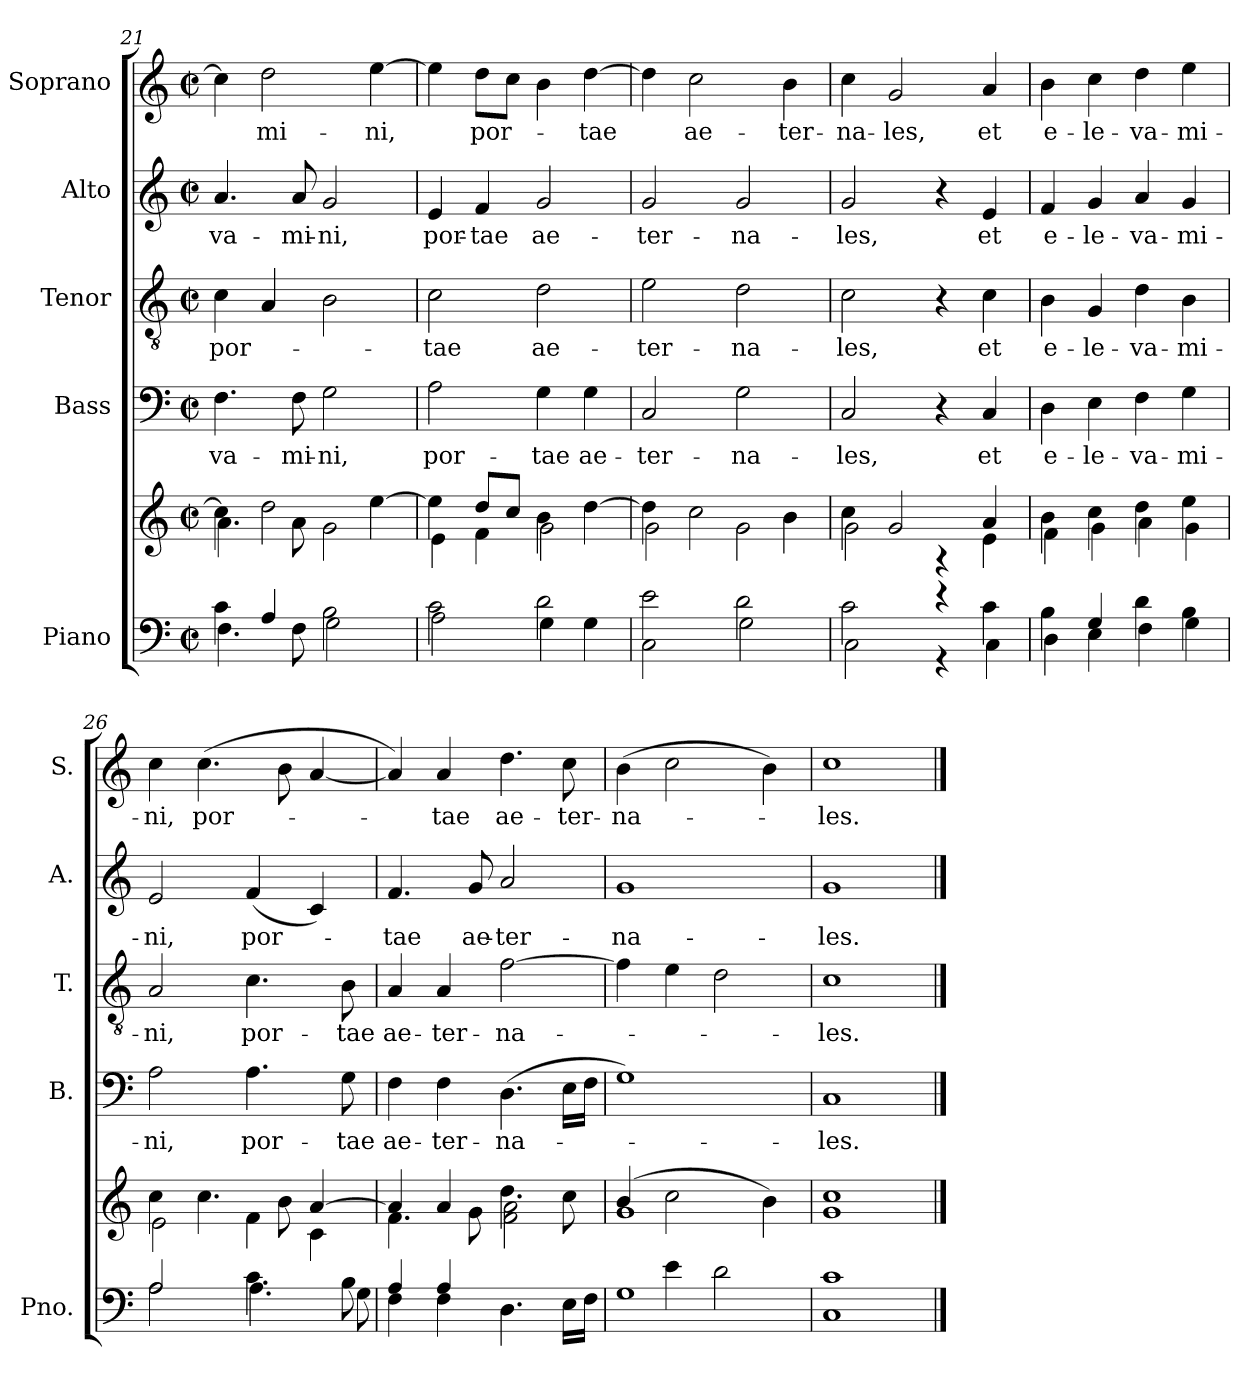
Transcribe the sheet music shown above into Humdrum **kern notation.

**kern	**kern	**kern	**text	**kern	**text	**kern	**text	**kern	**text
*part5	*part5	*part4	*part4	*part3	*part3	*part2	*part2	*part1	*part1
*staff6	*staff5	*staff4	*staff4	*staff3	*staff3	*staff2	*staff2	*staff1	*staff1
*I"Piano	*	*I"Bass	*	*I"Tenor	*	*I"Alto	*	*I"Soprano	*
*I'Pno.	*	*I'B.	*	*I'T.	*	*I'A.	*	*I'S.	*
*clefF4	*clefG2	*clefF4	*	*clefGv2	*	*clefG2	*	*clefG2	*
*k[]	*k[]	*k[]	*	*k[]	*	*k[]	*	*k[]	*
*M2/2	*M2/2	*M2/2	*	*M2/2	*	*M2/2	*	*M2/2	*
*met(c|)	*met(c|)	*met(c|)	*	*met(c|)	*	*met(c|)	*	*met(c|)	*
=21	=21	=21	=21	=21	=21	=21	=21	=21	=21
*^	*^	*	*	*	*	*	*	*	*
!	!	!	!	!	!LO:LY:b	!	!LO:LY:b	!	!LO:LY:b	!	!
4c\	4.F\	4cc\]	4.a\	4.F\	-va-	4c\	por-	4.a/	-va-	4cc\]	.
!	!	!	!	!	!	!	!	!	!	!	!LO:LY:b
4A/	.	2dd\	.	.	.	4A/	.	.	.	2dd\	-mi-
!	!	!	!	!	!LO:LY:b	!	!	!	!LO:LY:b	!	!
.	8F\	.	8a\	8F\	-mi-	.	.	8a/	-mi-	.	.
!	!	!	!	!	!LO:LY:b	!	!	!	!LO:LY:b	!	!
2B\	2G\	.	2g\	2G\	-ni,	2B\	.	2g/	-ni,	.	.
!	!	!	!	!	!	!	!	!	!	!	!LO:LY:b
.	.	[4ee\	.	.	.	.	.	.	.	[4ee\	-ni,
=22	=22	=22	=22	=22	=22	=22	=22	=22	=22	=22	=22
!	!	!	!	!	!LO:LY:b	!	!LO:LY:b	!	!LO:LY:b	!	!
2c\	2A\	4ee\]	4e\	2A\	por-	2c\	-tae	4e/	por-	4ee\]	.
!	!	!	!	!	!	!	!	!	!LO:LY:b	!	!LO:LY:b
.	.	8dd/L	4f\	.	.	.	.	4f/	-tae	8dd\L	por-
.	.	8cc/J	.	.	.	.	.	.	.	8cc\J	.
!	!	!	!	!	!LO:LY:b	!	!LO:LY:b	!	!LO:LY:b	!	!
2d\	4G\	4b\	2g\	4G\	-tae	2d\	ae-	2g/	ae-	4b\	.
!	!	!	!	!	!LO:LY:b	!	!	!	!	!	!LO:LY:b
.	4G\	[4dd\	.	4G\	ae-	.	.	.	.	[4dd\	-tae
=23	=23	=23	=23	=23	=23	=23	=23	=23	=23	=23	=23
!	!	!	!	!	!LO:LY:b	!	!LO:LY:b	!	!LO:LY:b	!	!
2e\	2C\	4dd\]	2g\	2C/	-ter-	2e\	-ter-	2g/	-ter-	4dd\]	.
!	!	!	!	!	!	!	!	!	!	!	!LO:LY:b
.	.	2cc\	.	.	.	.	.	.	.	2cc\	ae-
!	!	!	!	!	!LO:LY:b	!	!LO:LY:b	!	!LO:LY:b	!	!
2d\	2G\	.	2g\	2G\	-na-	2d\	-na-	2g/	-na-	.	.
!	!	!	!	!	!	!	!	!	!	!	!LO:LY:b
.	.	4b\	.	.	.	.	.	.	.	4b\	-ter-
=24	=24	=24	=24	=24	=24	=24	=24	=24	=24	=24	=24
!	!	!	!	!	!LO:LY:b	!	!LO:LY:b	!	!LO:LY:b	!	!LO:LY:b
2c\	2C\	4cc\	2g\	2C/	-les,	2c\	-les,	2g/	-les,	4cc\	-na-
!	!	!	!	!	!	!	!	!	!	!	!LO:LY:b
.	.	2g/	.	.	.	.	.	.	.	2g/	-les,
4r	4r	.	4r	4r	.	4r	.	4r	.	.	.
!	!	!	!	!	!LO:LY:b	!	!LO:LY:b	!	!LO:LY:b	!	!LO:LY:b
4c\	4C\	4a/	4e\	4C/	et	4c\	et	4e/	et	4a/	et
=25	=25	=25	=25	=25	=25	=25	=25	=25	=25	=25	=25
!	!	!	!	!	!LO:LY:b	!	!LO:LY:b	!	!LO:LY:b	!	!LO:LY:b
4B\	4D\	4b\	4f\	4D\	e-	4B\	e-	4f/	e-	4b\	e-
!	!	!	!	!	!LO:LY:b	!	!LO:LY:b	!	!LO:LY:b	!	!LO:LY:b
4G/	4E\	4cc\	4g\	4E\	-le-	4G/	-le-	4g/	-le-	4cc\	-le-
!	!	!	!	!	!LO:LY:b	!	!LO:LY:b	!	!LO:LY:b	!	!LO:LY:b
4d\	4F\	4dd\	4a\	4F\	-va-	4d\	-va-	4a/	-va-	4dd\	-va-
!	!	!	!	!	!LO:LY:b	!	!LO:LY:b	!	!LO:LY:b	!	!LO:LY:b
4B\	4G\	4ee\	4g\	4G\	-mi-	4B\	-mi-	4g/	-mi-	4ee\	-mi-
=26	=26	=26	=26	=26	=26	=26	=26	=26	=26	=26	=26
!	!	!	!	!	!LO:LY:b	!	!LO:LY:b	!	!LO:LY:b	!	!LO:LY:b
2A/	2A\	4cc\	2e\	2A\	-ni,	2A/	-ni,	2e/	-ni,	4cc\	-ni,
!	!	!	!	!	!	!	!	!	!	!	!LO:LY:b
.	.	4.cc\	.	.	.	.	.	.	.	(4.cc\	por-
!	!	!	!	!	!LO:LY:b	!	!LO:LY:b	!	!LO:LY:b	!	!
4.c\	4.A\	.	4f\	4.A\	por-	4.c\	por-	(<4f/	por-	.	.
.	.	8b\	.	.	.	.	.	.	.	8b\	.
.	.	[4a/	4c\	.	.	.	.	4c/)	.	[4a/	.
!	!	!	!	!	!LO:LY:b	!	!LO:LY:b	!	!	!	!
8B\	8G\	.	.	8G\	-tae	8B\	-tae	.	.	.	.
!!LO:PB:g=z
=27	=27	=27	=27	=27	=27	=27	=27	=27	=27	=27	=27
!	!	!	!	!	!LO:LY:b	!	!LO:LY:b	!	!LO:LY:b	!	!
4A/	4F\	4a/]	4.f\	4F\	ae-	4A/	ae-	4.f/	-tae	4a/])	.
!	!	!	!	!	!LO:LY:b	!	!LO:LY:b	!	!	!	!LO:LY:b
4A/	4F\	4a/	.	4F\	-ter-	4A/	-ter-	.	.	4a/	-tae
!	!	!	!	!	!	!	!	!	!LO:LY:b	!	!
.	.	.	8g\	.	.	.	.	8g/	ae-	.	.
!	!	!	!	!	!LO:LY:b	!	!LO:LY:b	!	!LO:LY:b	!	!LO:LY:b
2ryy	4.D\	4.dd\	2f\ 2a\	(>4.D\	-na-	[2f\	-na-	2a/	-ter-	4.dd\	ae-
!	!	!	!	!	!	!	!	!	!	!	!LO:LY:b
.	16E\LL	8cc\	.	16E\LL	.	.	.	.	.	8cc\	-ter-
.	16F\JJ	.	.	16F\JJ	.	.	.	.	.	.	.
=28	=28	=28	=28	=28	=28	=28	=28	=28	=28	=28	=28
!	!	!	!	!	!	!	!	!	!LO:LY:b	!	!LO:LY:b
4ryy	1G	(>4b/	1g	1G)	.	4f\]	.	1g	-na-	(>4b\	-na-
4e\	.	2cc\	.	.	.	4e\	.	.	.	2cc\	.
2d\	.	.	.	.	.	2d\	.	.	.	.	.
.	.	4b\)	.	.	.	.	.	.	.	4b\)	.
=29	=29	=29	=29	=29	=29	=29	=29	=29	=29	=29	=29
!	!	!	!	!	!LO:LY:b	!	!LO:LY:b	!	!LO:LY:b	!	!LO:LY:b
1c	1C	1cc	1g	1C	-les.	1c	-les.	1g	-les.	1cc	-les.
*v	*v	*	*	*	*	*	*	*	*	*	*
*	*v	*v	*	*	*	*	*	*	*	*
==	==	==	==	==	==	==	==	==	==
*-	*-	*-	*-	*-	*-	*-	*-	*-	*-
